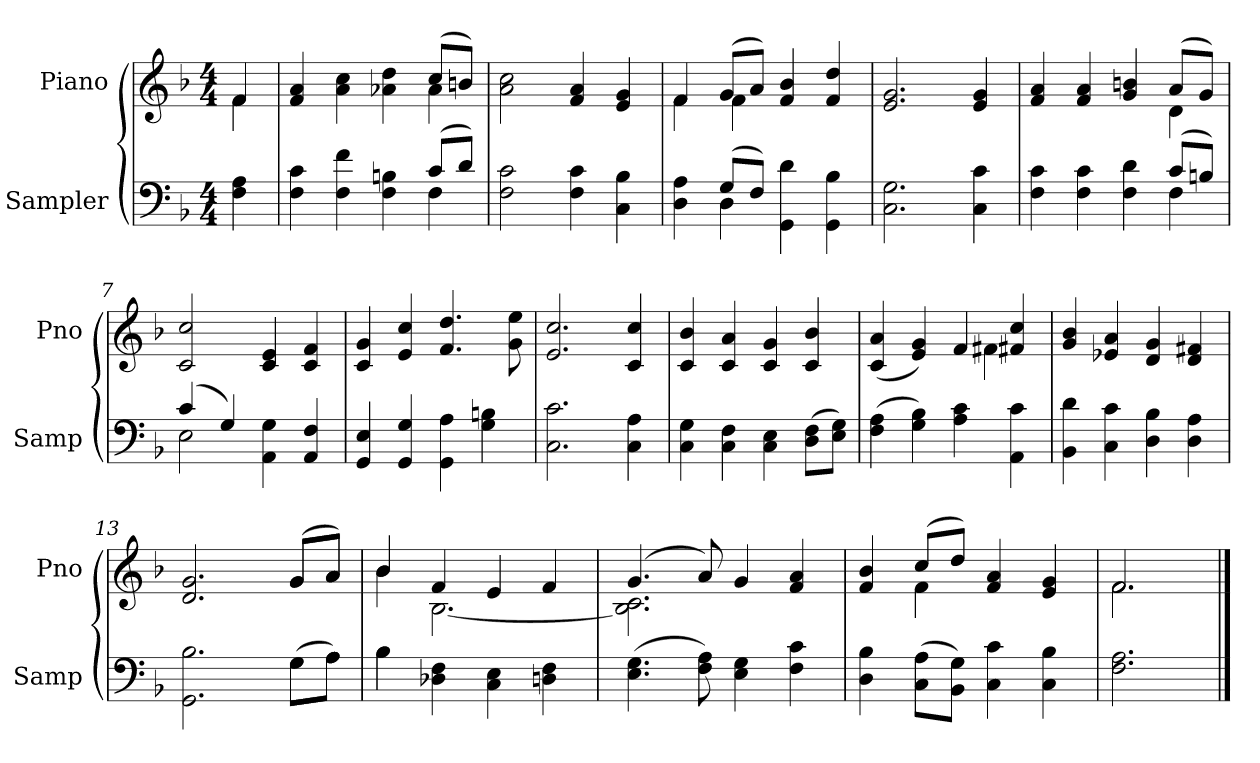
**kern	**kern
*part2	*part1
*staff2	*staff1
*I"Sampler	*I"Piano
*I'Samp	*I'Pno
*clefF4	*clefG2
*k[b-]	*k[b-]
*F:	*F:
*M4/4	*M4/4
=1	=1
*	*^
4F 4A	4f/	4f
=2	=2	=2
*^	*	*
4F 4c	2.ryy	4f 4a	2.ryy
4F 4f	.	4a 4cc	.
4F 4Bn	.	4a-X 4dd	.
(8c/L	4F	(8cc/L	4a-
8d/J)	.	8bn/J)	.
*v	*v	*	*
*	*v	*v
=3	=3
2F 2c	2a 2cc
4F 4c	4f 4a
4C 4B-	4e 4g
=4	=4
*^	*^
4D 4A	4ryy	4f/	4f
(8G/L	4D	(8g/L	4f
8F/J)	.	8a/J)	.
4GG 4d	2ryy	4f 4b-	2ryy
4GG 4B-	.	4f 4dd	.
*v	*v	*	*
*	*v	*v
=5	=5
2.C 2.G	2.e 2.g
4C 4c	4e 4g
=6	=6
*^	*^
4F 4c	2.ryy	4f 4a	2.ryy
4F 4c	.	4f 4a	.
4F 4d	.	4g 4bn	.
(8c/L	4F	(8a/L	4d
8Bn/J)	.	8g/J)	.
*	*	*v	*v
=7	=7	=7
(4c/	2E	2c 2cc
4G/)	.	.
4AA 4G	2ryy	4c 4e
4AA 4F	.	4c 4f
*v	*v	*
=8	=8
4GG 4E	4c 4g
4GG 4G	4e 4cc
4GG 4A	4.f 4.dd
4G 4Bn	.
.	8g 8ee
=9	=9
2.C 2.c	2.e 2.cc
4C 4A	4c 4cc
=10	=10
4C 4G	4c 4b-
4C 4F	4c 4a
4C 4E	4c 4g
(8D\ 8F\L	4c 4b-
8E\ 8G\J)	.
=11	=11
*	*^
(4F 4A	(4c 4a	2ryy
4G 4B-)	4e 4g)	.
4A 4c	4f/	4f#
4AA 4c	4f#X 4cc	4ryy
*	*v	*v
=12	=12
4BB- 4d	4g 4b-
4C 4c	4e-X 4a
4D 4B-	4d 4g
4D 4A	4d 4f#X
=13	=13
*^	*^
2.GG 2.B-	2.ryy	2.d 2.g	2.ryy
(8G\L	8G\L	(8g/L	8g/L
8A\J)	8A\J	8a/J)	8a/J
=14	=14	=14	=14
4B-\	4B-	4b-/	4b-
4D-X 4F	2.ryy	4f/	[2.B-
4C 4E	.	4e/	.
4Dn 4F	.	4f	.
*v	*v	*	*
=15	=15	=15
(4.E 4.G	(4.g/	2.B-] 2.c
8F 8A)	8a/)	.
4E 4G	4g/	.
4F 4c	4f 4a	4ryy
=16	=16	=16
4D 4B-	4f 4b-	4ryy
(8C\ 8A\L	(8cc/L	4f
8BB-\ 8G\J)	8dd/J)	.
4C 4c	4f 4a	2ryy
4C 4B-	4e 4g	.
=17	=17	=17
2.F 2.A	2.f/	2.f
*	*v	*v
==	==
*-	*-
